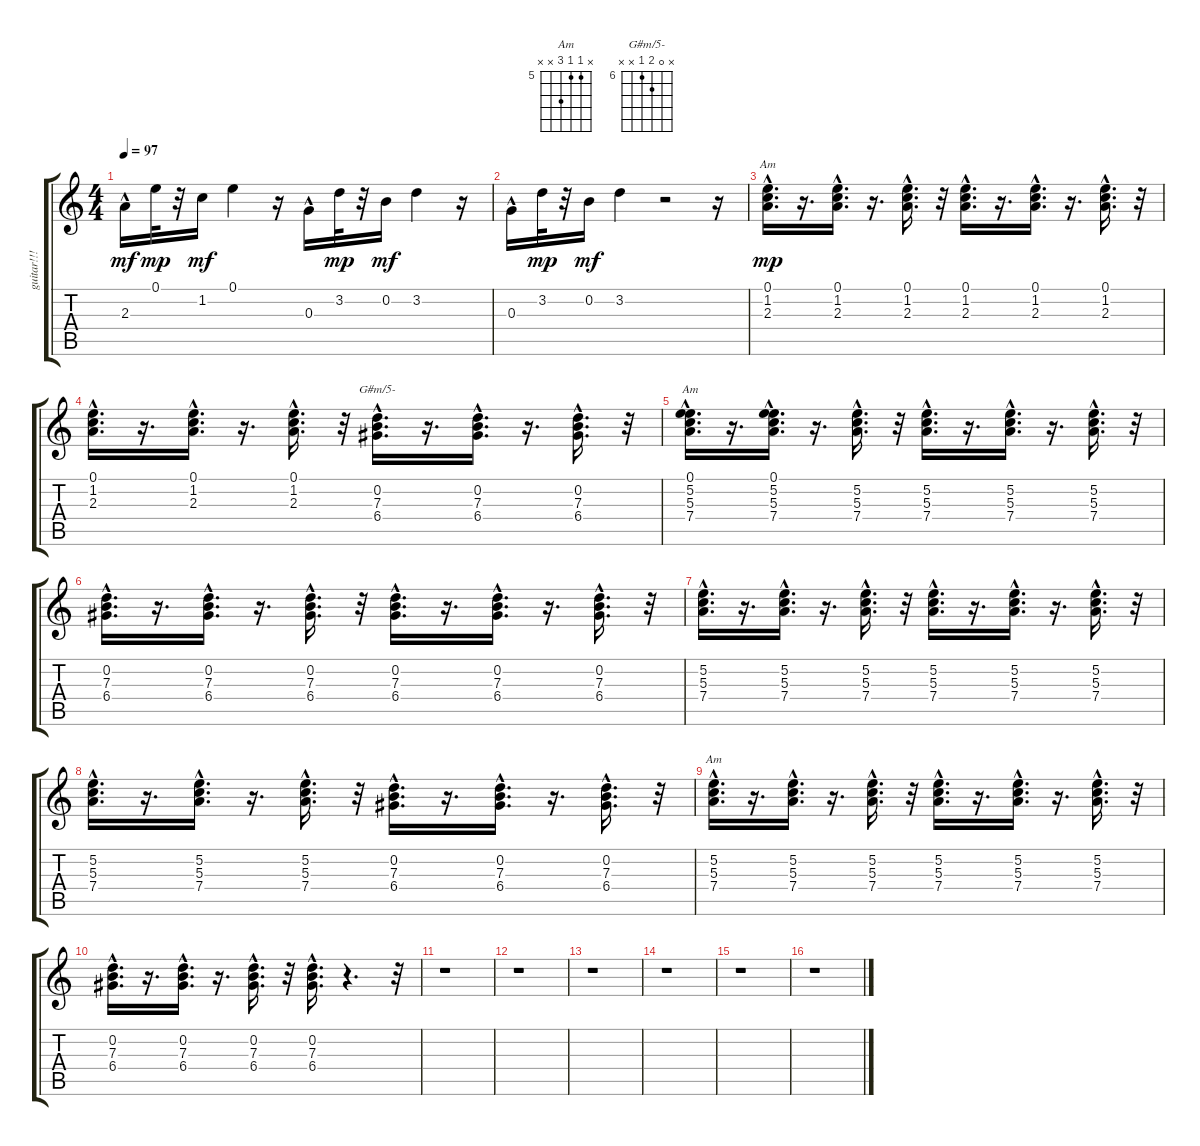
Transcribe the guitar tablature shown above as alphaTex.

\track ("guitar!!!" "guitar!!!") {instrument acousticguitarsteel}
\staff {score tabs}
\tuning (E4 B3 G3 D3 A2 E2) {hide}
\chord ("Am" 0 1 2 x x x)
\chord ("G#m/5-" x 0 7 6 x x) {firstfret 6}
\chord ("Am" 0 x 5 7 x x) {firstfret 5}
\chord ("Am" x 5 5 7 x x) {firstfret 5}
\ts (4 4)
\tempo 97
\clef g2
\ks c
2.3{hac}.16{dy mf} 0.1.32{dy mp} r.32 1.2.16{dy mf} 0.1.4 r.16 0.3{hac}.16 3.2.32{dy mp} r.32 0.2.16{dy mf} 3.2.4 r.16 |
0.3{hac}.16 3.2.32{dy mp} r.32 0.2.16{dy mf} 3.2.4 r.2 r.16 |
(0.1{hac} 1.2{hac} 2.3{hac}).16{d ch "Am" dy mp} r.16{d} (0.1{hac} 1.2{hac} 2.3{hac}).16{d} r.16{d} (0.1{hac} 1.2{hac} 2.3{hac}).16{d} r.32 (0.1{hac} 1.2{hac} 2.3{hac}).16{d} r.16{d} (0.1{hac} 1.2{hac} 2.3{hac}).16{d} r.16{d} (0.1{hac} 1.2{hac} 2.3{hac}).16{d} r.32 |
(0.1{hac} 1.2{hac} 2.3{hac}).16{d} r.16{d} (0.1{hac} 1.2{hac} 2.3{hac}).16{d} r.16{d} (0.1{hac} 1.2{hac} 2.3{hac}).16{d} r.32 (0.2{hac} 7.3{hac} 6.4{hac}).16{d ch "G#m/5-"} r.16{d} (0.2{hac} 7.3{hac} 6.4{hac}).16{d} r.16{d} (0.2{hac} 7.3{hac} 6.4{hac}).16{d} r.32 |
(0.1{hac} 5.2{hac} 5.3{hac} 7.4{hac}).16{d ch "Am"} r.16{d} (0.1{hac} 5.2{hac} 5.3{hac} 7.4{hac}).16{d} r.16{d} (5.2{hac} 5.3{hac} 7.4{hac}).16{d} r.32 (5.2{hac} 5.3{hac} 7.4{hac}).16{d} r.16{d} (5.2{hac} 5.3{hac} 7.4{hac}).16{d} r.16{d} (5.2{hac} 5.3{hac} 7.4{hac}).16{d} r.32 |
(0.2{hac} 7.3{hac} 6.4{hac}).16{d} r.16{d} (0.2{hac} 7.3{hac} 6.4{hac}).16{d} r.16{d} (0.2{hac} 7.3{hac} 6.4{hac}).16{d} r.32 (0.2{hac} 7.3{hac} 6.4{hac}).16{d} r.16{d} (0.2{hac} 7.3{hac} 6.4{hac}).16{d} r.16{d} (0.2{hac} 7.3{hac} 6.4{hac}).16{d} r.32 |
(5.2{hac} 5.3{hac} 7.4{hac}).16{d} r.16{d} (5.2{hac} 5.3{hac} 7.4{hac}).16{d} r.16{d} (5.2{hac} 5.3{hac} 7.4{hac}).16{d} r.32 (5.2{hac} 5.3{hac} 7.4{hac}).16{d} r.16{d} (5.2{hac} 5.3{hac} 7.4{hac}).16{d} r.16{d} (5.2{hac} 5.3{hac} 7.4{hac}).16{d} r.32 |
(5.2{hac} 5.3{hac} 7.4{hac}).16{d} r.16{d} (5.2{hac} 5.3{hac} 7.4{hac}).16{d} r.16{d} (5.2{hac} 5.3{hac} 7.4{hac}).16{d} r.32 (0.2{hac} 7.3{hac} 6.4{hac}).16{d} r.16{d} (0.2{hac} 7.3{hac} 6.4{hac}).16{d} r.16{d} (0.2{hac} 7.3{hac} 6.4{hac}).16{d} r.32 |
(5.2{hac} 5.3{hac} 7.4{hac}).16{d ch "Am"} r.16{d} (5.2{hac} 5.3{hac} 7.4{hac}).16{d} r.16{d} (5.2{hac} 5.3{hac} 7.4{hac}).16{d} r.32 (5.2{hac} 5.3{hac} 7.4{hac}).16{d} r.16{d} (5.2{hac} 5.3{hac} 7.4{hac}).16{d} r.16{d} (5.2{hac} 5.3{hac} 7.4{hac}).16{d} r.32 |
(0.2{hac} 7.3{hac} 6.4{hac}).16{d} r.16{d} (0.2{hac} 7.3{hac} 6.4{hac}).16{d} r.16{d} (0.2{hac} 7.3{hac} 6.4{hac}).16{d} r.32 (0.2{hac} 7.3{hac} 6.4{hac}).16{d} r.4{d} r.32 |
r.1 |
r.1 |
r.1 |
r.1 |
r.1 |
r.1
